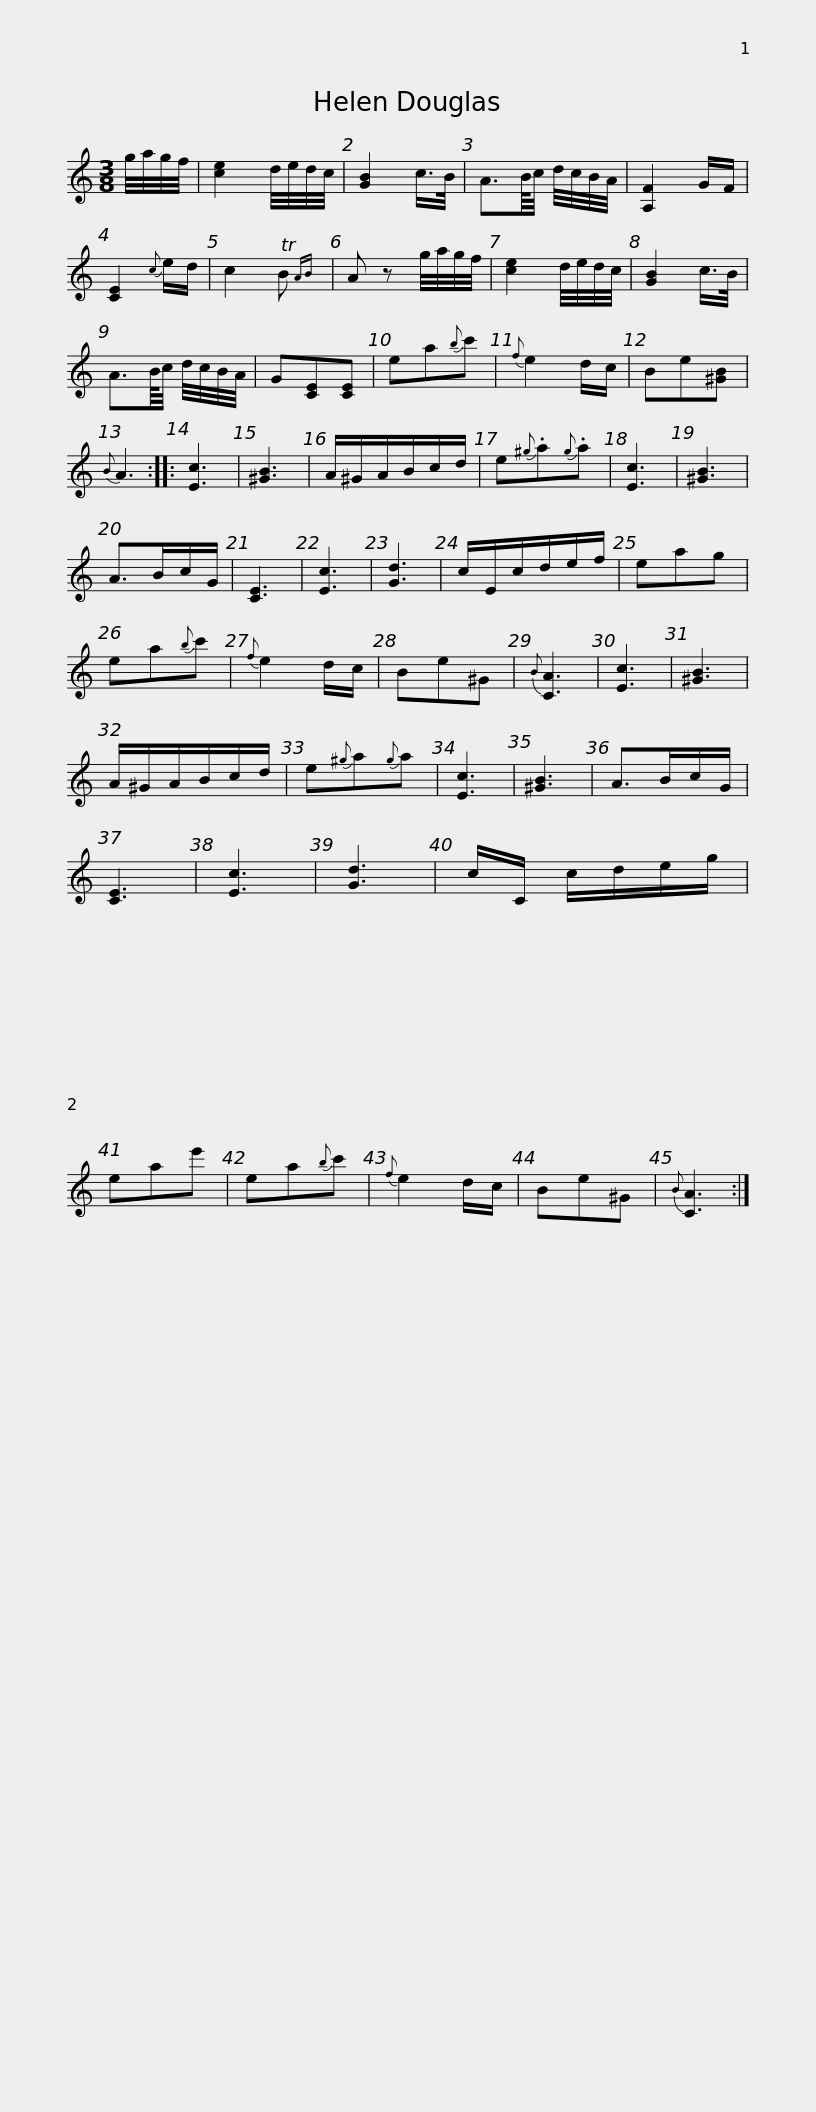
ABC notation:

X:1
L:1/8
M:3/8
I:linebreak $
K:C
V:1 treble
V:1
 g/4a/4g/4f/4 | [ce]2 d/4e/4d/4c/4 | [GB]2 c/>B/ | A3/2B/8c/4 d/4c/4B/4A/4 | [A,F]2 G/F/ | %5
 [CE]2{c} e/d/ | c2 TB{AB} | A z g/4a/4g/4f/4 | [ce]2 d/4e/4d/4c/4 | [GB]2 c/>B/ |$ %10
 A3/2B/8c/4 d/4c/4B/4A/4 | G[CE][CE] | ea{b}c' |{f} e2 d/c/ | Be[^GB] | %15
{B} A3 :: [Ec]3 | [^GB]3 | A/^G/A/B/c/d/ | e{^g}.a{g}.a | %20
 [Ec]3 |$ [^GB]3 | A>Bc/G/ | [CE]3 | [Ec]3 | %25
 [Gd]3 | c/E/c/d/e/f/ | eag | ea{b}c' |{f} e2 d/c/ | %30
 Be^G |{B} [CA]3 | [Ec]3 | [^GB]3 |$ A/^G/A/B/c/d/ | %35
 e{^g}a{g}a | [Ec]3 | [^GB]3 | A>Bc/G/ | [CE]3 | %40
 [Ec]3 | [Gd]3 | c/C/ c/d/e/g/ | eae' | ea{b}c' | %45
{f} e2 d/c/ |$ Be^G |{B} [CA]3 :| %48
